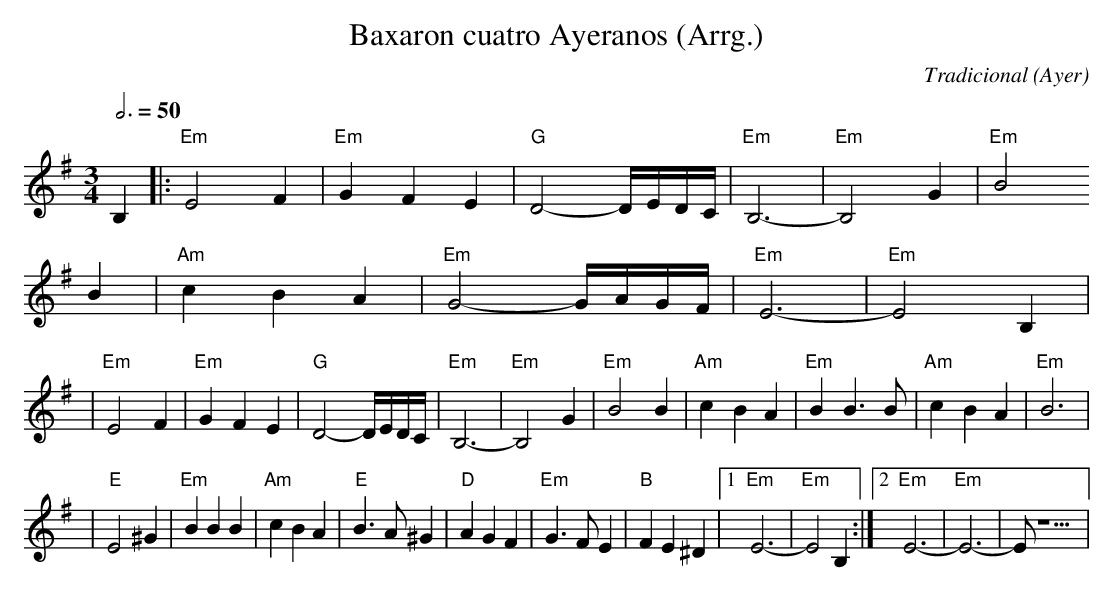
X:1
T:Baxaron cuatro Ayeranos (Arrg.)
C:Tradicional
O:Ayer
M:3/4
L:1/4
Q:3/4=50
K:Em
B,||:"Em"E2 F|"Em"GFE|"G"D2-D/4E/4D/4C/4|"Em"B,3-|"Em"B,2G|"Em"B2
B|"Am"cBA|"Em"G2-G/4A/4G/4F/4|"Em"E3-|"Em"E2 B,|
|"Em"E2 F|"Em"GFE|"G"D2-D/4E/4D/4C/4|"Em"B,3-|"Em"B,2G|"Em"B2 B|"Am"cBA|"Em"B B>B|"Am"cBA|"Em"B3|
|"E"E2 ^G|"Em"BBB|"Am"cBA|"E"B>A^G|"D"AGF|"Em"G>FE|"B"FE^D|[1 "Em"E3-|"Em"E2 B,:|[2 "Em"E3-|"Em"E3-|E/ z5/2|
